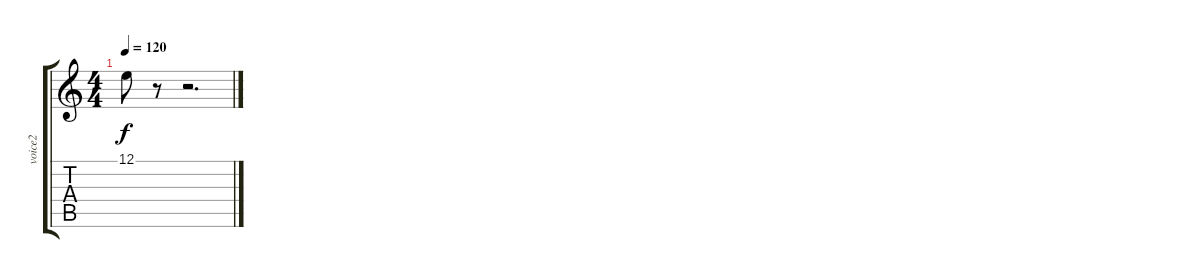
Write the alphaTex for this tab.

\track ("voice2" "voice2") {instrument voiceoohs}
\staff {score tabs}
\tuning (E4 B3 G3 D3 A2 E2) {hide}
\ts (4 4)
\tempo 120
\clef g2
\ks c
12.1.8{dy f} r.8 r.2{d}
